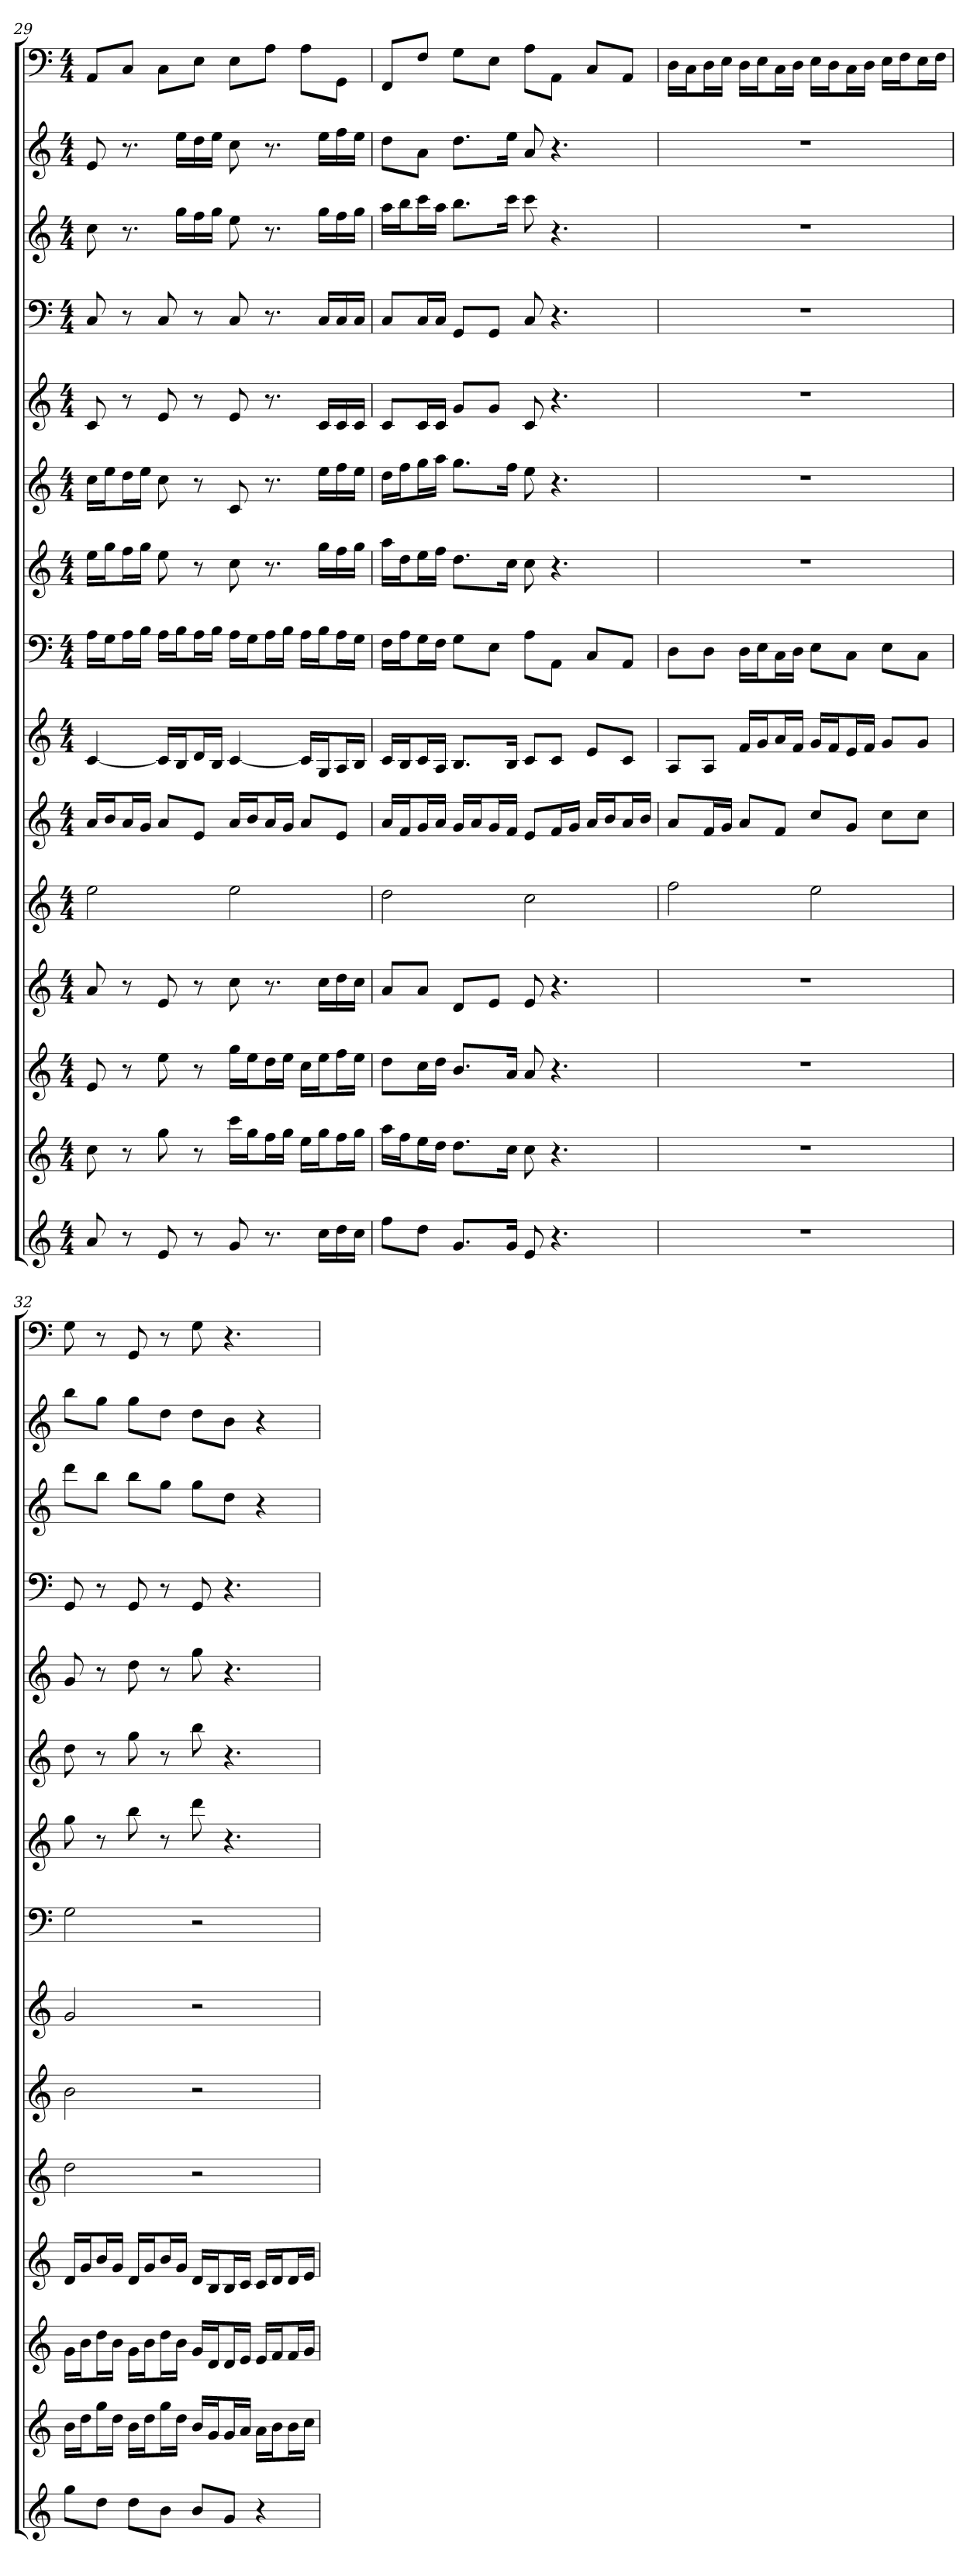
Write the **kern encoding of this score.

**kern	**kern	**kern	**kern	**kern	**kern	**kern	**kern	**kern	**kern	**kern	**kern	**kern	**kern	**kern
*part15	*part14	*part13	*part12	*part11	*part10	*part9	*part8	*part7	*part6	*part5	*part4	*part3	*part2	*part1
*staff15	*staff14	*staff13	*staff12	*staff11	*staff10	*staff9	*staff8	*staff7	*staff6	*staff5	*staff4	*staff3	*staff2	*staff1
*k[]	*k[]	*k[]	*k[]	*k[]	*k[]	*k[]	*k[]	*k[]	*k[]	*k[]	*k[]	*k[]	*k[]	*k[]
*C:	*C:	*C:	*C:	*C:	*C:	*C:	*C:	*C:	*C:	*C:	*C:	*C:	*C:	*C:
*M4/4	*M4/4	*M4/4	*M4/4	*M4/4	*M4/4	*M4/4	*M4/4	*M4/4	*M4/4	*M4/4	*M4/4	*M4/4	*M4/4	*M4/4
=29	=29	=29	=29	=29	=29	=29	=29	=29	=29	=29	=29	=29	=29	=29
8a	8cc	8e	8a	2ee	16aLL	[4c	16ALL	16eeLL	16ccLL	8c	8C	8cc	8e	8AAL
.	.	.	.	.	16bJ	.	16GJ	16ggJ	16eeJ	.	.	.	.	.
8r	8r	8r	8r	.	16aL	.	16AL	16ffL	16ddL	8r	8r	8.r	8.r	8CJ
.	.	.	.	.	16gJJ	.	16BJJ	16ggJJ	16eeJJ	.	.	.	.	.
8e	8gg	8ee	8e	.	8aL	16cLL]	16ALL	8ee	8cc	8e	8C	.	.	8CL
.	.	.	.	.	.	16BJ	16BJ	.	.	.	.	16ggLL	16eeLL	.
8r	8r	8r	8r	.	8eJ	16dL	16AL	8r	8r	8r	8r	16ff	16dd	8EJ
.	.	.	.	.	.	16BJJ	16BJJ	.	.	.	.	16ggJJ	16eeJJ	.
8g	16cccLL	16ggLL	8cc	2ee	16aLL	[4c	16ALL	8cc	8c	8e	8C	8ee	8cc	8EL
.	16ggJ	16eeJ	.	.	16bJ	.	16GJ	.	.	.	.	.	.	.
8.r	16ffL	16ddL	8.r	.	16aL	.	16AL	8.r	8.r	8.r	8.r	8.r	8.r	8AJ
.	16ggJJ	16eeJJ	.	.	16gJJ	.	16BJJ	.	.	.	.	.	.	.
.	16eeLL	16ccLL	.	.	8aL	16cLL]	16ALL	.	.	.	.	.	.	8AL
16ccLL	16ggJ	16eeJ	16ccLL	.	.	16GJ	16BJ	16ggLL	16eeLL	16cLL	16CLL	16ggLL	16eeLL	.
16dd	16ffL	16ffL	16dd	.	8eJ	16AL	16AL	16ff	16ff	16c	16C	16ff	16ff	8GGJ
16ccJJ	16ggJJ	16eeJJ	16ccJJ	.	.	16BJJ	16GJJ	16ggJJ	16eeJJ	16cJJ	16CJJ	16ggJJ	16eeJJ	.
=30	=30	=30	=30	=30	=30	=30	=30	=30	=30	=30	=30	=30	=30	=30
8ffL	16aaLL	8ddL	8aL	2dd	16aLL	16cLL	16FLL	16aaLL	16ddLL	8cL	8CL	16aaLL	8ddL	8FFL
.	16ffJ	.	.	.	16fJ	16BJ	16AJ	16ddJ	16ffJ	.	.	16bbJ	.	.
8ddJ	16eeL	16ccL	8aJ	.	16gL	16cL	16GL	16eeL	16ggL	16cL	16CL	16cccL	8aJ	8FJ
.	16ddJJ	16ddJJ	.	.	16aJJ	16AJJ	16FJJ	16ffJJ	16aaJJ	16cJJ	16CJJ	16aaJJ	.	.
8.gL	8.ddL	8.bL	8dL	.	16gLL	8.BL	8GL	8.ddL	8.ggL	8gL	8GGL	8.bbL	8.ddL	8GL
.	.	.	.	.	16aJ	.	.	.	.	.	.	.	.	.
.	.	.	8eJ	.	16gL	.	8EJ	.	.	8gJ	8GGJ	.	.	8EJ
16gJk	16ccJk	16aJk	.	.	16fJJ	16BJk	.	16ccJk	16ffJk	.	.	16cccJk	16eeJk	.
8e	8cc	8a	8e	2cc	8eL	8cL	8AL	8cc	8ee	8c	8C	8ccc	8a	8AL
4.r	4.r	4.r	4.r	.	16fL	8cJ	8AAJ	4.r	4.r	4.r	4.r	4.r	4.r	8AAJ
.	.	.	.	.	16gJJ	.	.	.	.	.	.	.	.	.
.	.	.	.	.	16aLL	8eL	8CL	.	.	.	.	.	.	8CL
.	.	.	.	.	16bJ	.	.	.	.	.	.	.	.	.
.	.	.	.	.	16aL	8cJ	8AAJ	.	.	.	.	.	.	8AAJ
.	.	.	.	.	16bJJ	.	.	.	.	.	.	.	.	.
=31	=31	=31	=31	=31	=31	=31	=31	=31	=31	=31	=31	=31	=31	=31
1r	1r	1r	1r	2ff	8aL	8AL	8DL	1r	1r	1r	1r	1r	1r	16DLL
.	.	.	.	.	.	.	.	.	.	.	.	.	.	16CJ
.	.	.	.	.	16fL	8AJ	8DJ	.	.	.	.	.	.	16DL
.	.	.	.	.	16gJJ	.	.	.	.	.	.	.	.	16EJJ
.	.	.	.	.	8aL	16fLL	16DLL	.	.	.	.	.	.	16DLL
.	.	.	.	.	.	16gJ	16EJ	.	.	.	.	.	.	16EJ
.	.	.	.	.	8fJ	16aL	16CL	.	.	.	.	.	.	16CL
.	.	.	.	.	.	16fJJ	16DJJ	.	.	.	.	.	.	16DJJ
.	.	.	.	2ee	8ccL	16gLL	8EL	.	.	.	.	.	.	16ELL
.	.	.	.	.	.	16fJ	.	.	.	.	.	.	.	16DJ
.	.	.	.	.	8gJ	16eL	8CJ	.	.	.	.	.	.	16CL
.	.	.	.	.	.	16fJJ	.	.	.	.	.	.	.	16DJJ
.	.	.	.	.	8ccL	8gL	8EL	.	.	.	.	.	.	16ELL
.	.	.	.	.	.	.	.	.	.	.	.	.	.	16FJ
.	.	.	.	.	8ccJ	8gJ	8CJ	.	.	.	.	.	.	16EL
.	.	.	.	.	.	.	.	.	.	.	.	.	.	16FJJ
=32	=32	=32	=32	=32	=32	=32	=32	=32	=32	=32	=32	=32	=32	=32
8ggL	16bLL	16gLL	16dLL	2dd	2b	2g	2G	8gg	8dd	8g	8GG	8dddL	8bbL	8G
.	16ddJ	16bJ	16gJ	.	.	.	.	.	.	.	.	.	.	.
8ddJ	16ggL	16ddL	16bL	.	.	.	.	8r	8r	8r	8r	8bbJ	8ggJ	8r
.	16ddJJ	16bJJ	16gJJ	.	.	.	.	.	.	.	.	.	.	.
8ddL	16bLL	16gLL	16dLL	.	.	.	.	8bb	8gg	8dd	8GG	8bbL	8ggL	8GG
.	16ddJ	16bJ	16gJ	.	.	.	.	.	.	.	.	.	.	.
8bJ	16ggL	16ddL	16bL	.	.	.	.	8r	8r	8r	8r	8ggJ	8ddJ	8r
.	16ddJJ	16bJJ	16gJJ	.	.	.	.	.	.	.	.	.	.	.
8bL	16bLL	16gLL	16dLL	2r	2r	2r	2r	8ddd	8bb	8gg	8GG	8ggL	8ddL	8G
.	16gJ	16dJ	16BJ	.	.	.	.	.	.	.	.	.	.	.
8gJ	16gL	16dL	16BL	.	.	.	.	4.r	4.r	4.r	4.r	8ddJ	8bJ	4.r
.	16aJJ	16eJJ	16cJJ	.	.	.	.	.	.	.	.	.	.	.
4r	16aLL	16eLL	16cLL	.	.	.	.	.	.	.	.	4r	4r	.
.	16bJ	16fJ	16dJ	.	.	.	.	.	.	.	.	.	.	.
.	16bL	16fL	16dL	.	.	.	.	.	.	.	.	.	.	.
.	16ccJJ	16gJJ	16eJJ	.	.	.	.	.	.	.	.	.	.	.
=	=	=	=	=	=	=	=	=	=	=	=	=	=	=
*-	*-	*-	*-	*-	*-	*-	*-	*-	*-	*-	*-	*-	*-	*-
